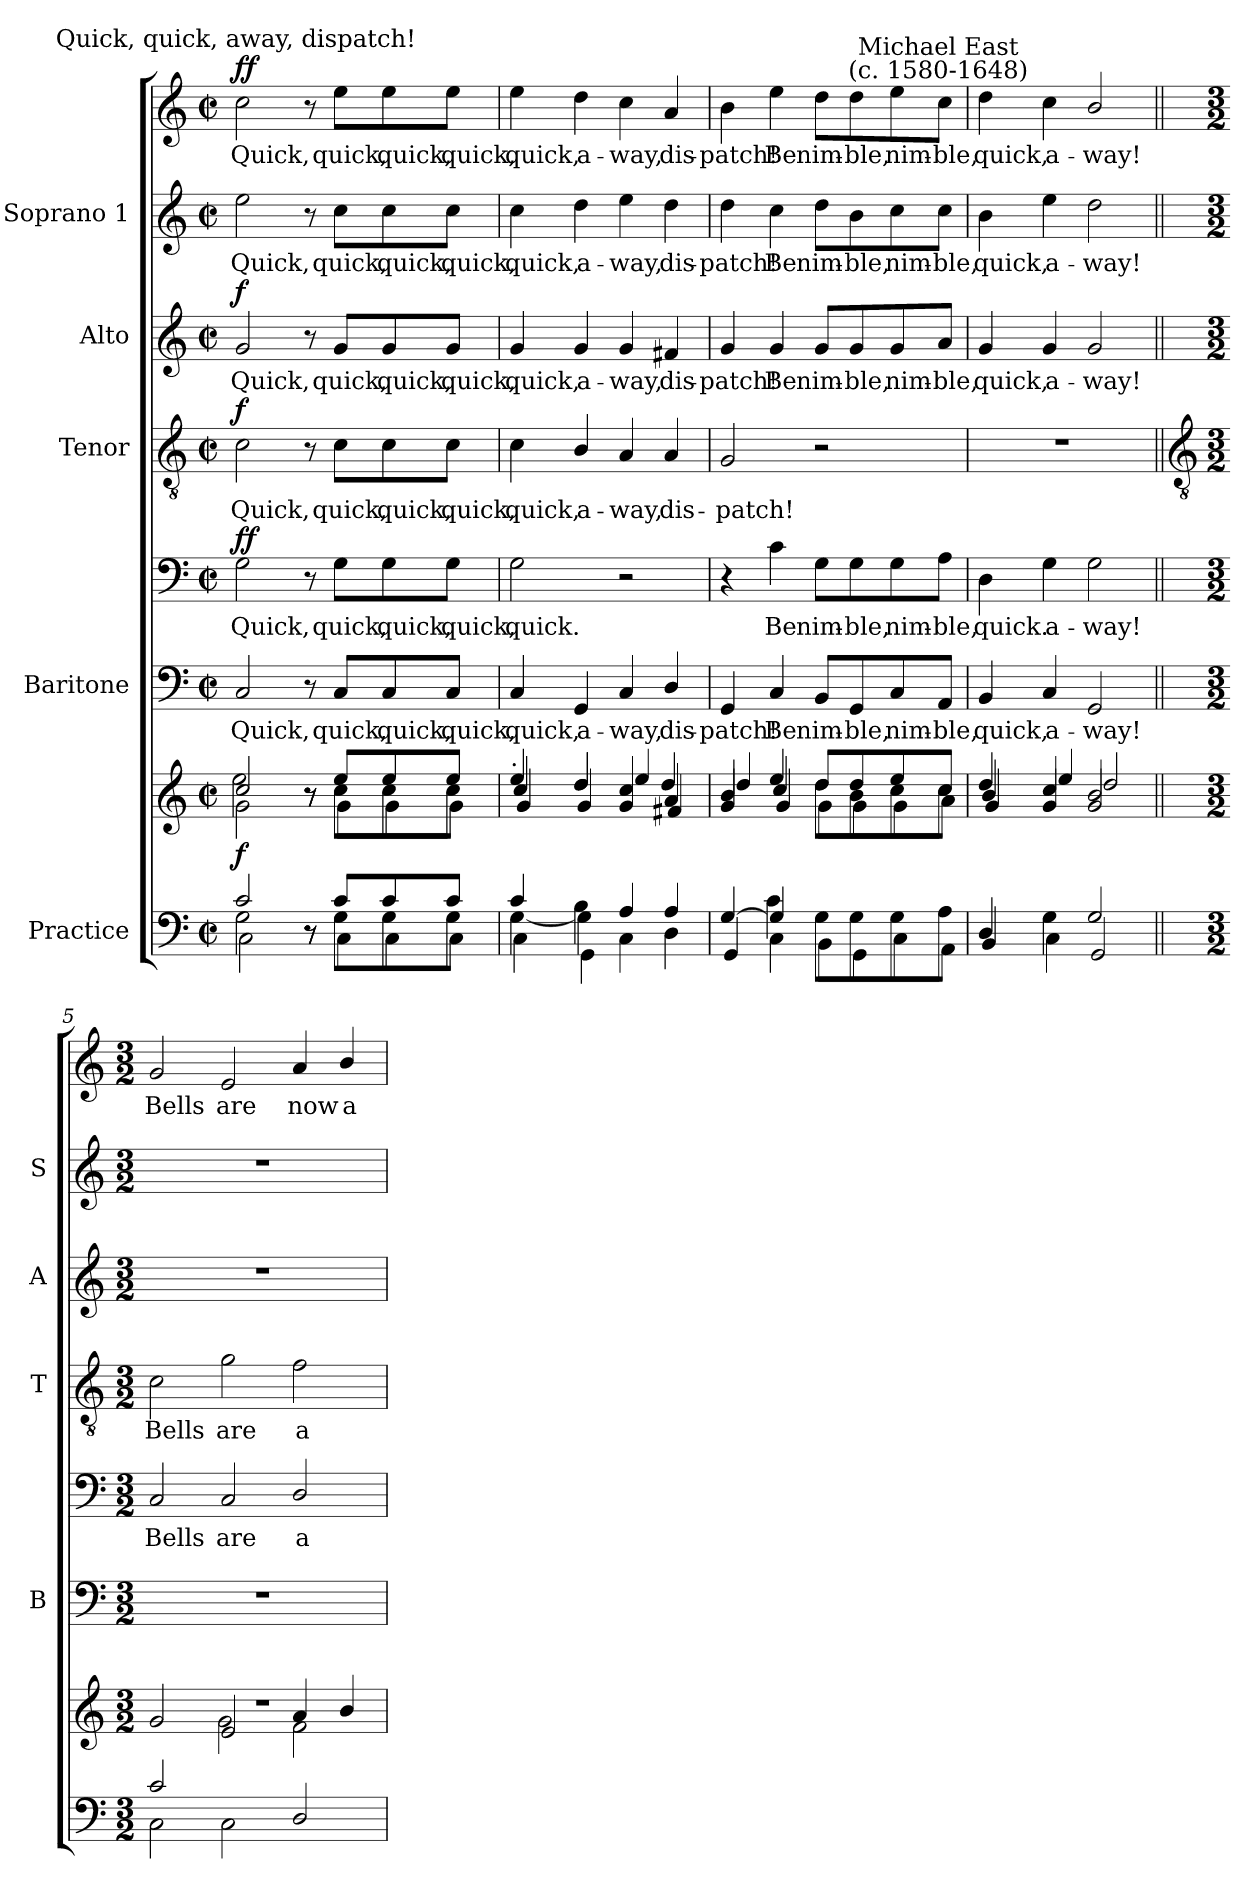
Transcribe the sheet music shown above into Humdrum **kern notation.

**kern	**kern	**dynam	**kern	**text	**kern	**text	**dynam	**kern	**text	**dynam	**kern	**text	**dynam	**kern	**text	**kern	**text	**dynam
*part5	*part5	*part5	*part4	*part4	*part4	*part4	*part4	*part3	*part3	*part3	*part2	*part2	*part2	*part1	*part1	*part1	*part1	*part1
*staff8	*staff7	*staff7/8	*staff6	*staff6	*staff5	*staff5	*staff5/6	*staff4	*staff4	*staff4	*staff3	*staff3	*staff3	*staff2	*staff2	*staff1	*staff1	*staff1/2
*I"Practice	*	*	*I"Baritone	*	*	*	*	*I"Tenor	*	*	*I"Alto	*	*	*I"Soprano 1	*	*	*	*
*	*	*	*I'B	*	*	*	*	*I'T	*	*	*I'A	*	*	*I'S	*	*	*	*
*clefF4	*clefG2	*	*clefF4	*	*clefF4	*	*	*clefGv2	*	*	*clefG2	*	*	*clefG2	*	*clefG2	*	*
*k[]	*k[]	*	*k[]	*	*k[]	*	*	*k[]	*	*	*k[]	*	*	*k[]	*	*k[]	*	*
*C:	*C:	*	*C:	*	*C:	*	*	*C:	*	*	*C:	*	*	*C:	*	*C:	*	*
*M2/2	*M2/2	*	*M2/2	*	*M2/2	*	*	*M2/2	*	*	*M2/2	*	*	*M2/2	*	*M2/2	*	*
*met(c|)	*met(c|)	*	*met(c|)	*	*met(c|)	*	*	*met(c|)	*	*	*met(c|)	*	*	*met(c|)	*	*met(c|)	*	*
=1	=1	=1	=1	=1	=1	=1	=1	=1	=1	=1	=1	=1	=1	=1	=1	=1	=1	=1
*^	*^	*	*	*	*	*	*	*	*	*	*	*	*	*	*	*	*	*
*	*^	*	*^	*	*	*	*	*	*	*	*	*	*	*	*	*	*	*	*	*
!	!	!	!	!	!	!	!	!	!	!	!	!	!	!	!	!	!	!	!	!LO:TX:a:cj:t=Quick, quick, away, dispatch!	!	!
!	!	!	!	!	!	!LO:DY:b	!	!LO:LY:b	!	!LO:LY:b	!LO:DY:b=2	!	!LO:LY:b	!	!	!LO:LY:b	!	!	!LO:LY:b	!	!LO:LY:b	!
!	!	!	!	!	!	!	!	!	!	!	!LO:DY:n=1:b	!	!	!LO:DY:b	!	!	!LO:DY:b	!	!	!	!	!LO:DY:b=2
!	!	!	!	!	!	!	!	!	!	!	!	!	!	!	!	!	!	!	!	!	!	!LO:DY:n=1:b
2c	2G	2C\	2cc	2ee	2g\	f	2C	Quick,	2G	Quick,	f f	2c	Quick,	f	2g	Quick,	f	2ee	Quick,	2cc	Quick,	f f
8r	8r	8r	8r	8r	8r	.	8r	.	8r	.	.	8r	.	.	8r	.	.	8r	.	8r	.	.
!	!	!	!	!	!	!	!	!LO:LY:b	!	!LO:LY:b	!	!	!LO:LY:b	!	!	!LO:LY:b	!	!	!LO:LY:b	!	!LO:LY:b	!
8cL	8GL	8C\L	8eeL	8ccL	8g\L	.	8C/L	quick,	8G\L	quick,	.	8c\L	quick,	.	8g/L	quick,	.	8cc\L	quick,	8ee\L	quick,	.
!	!	!	!	!	!	!	!	!LO:LY:b	!	!LO:LY:b	!	!	!LO:LY:b	!	!	!LO:LY:b	!	!	!LO:LY:b	!	!LO:LY:b	!
8c	8G	8C\	8ee	8cc	8g\	.	8C/	quick,	8G\	quick,	.	8c\	quick,	.	8g/	quick,	.	8cc\	quick,	8ee\	quick,	.
!	!	!	!	!	!	!	!	!LO:LY:b	!	!LO:LY:b	!	!	!LO:LY:b	!	!	!LO:LY:b	!	!	!LO:LY:b	!	!LO:LY:b	!
8cJ	8GJ	8C\J	8eeJ	8ccJ	8g\J	.	8C/J	quick,	8G\J	quick,	.	8c\J	quick,	.	8g/J	quick,	.	8cc\J	quick,	8ee\J	quick,	.
=2	=2	=2	=2	=2	=2	=2	=2	=2	=2	=2	=2	=2	=2	=2	=2	=2	=2	=2	=2	=2	=2	=2
!	!	!	!LO:TX:a:t=.	!	!	!	!	!	!	!	!	!	!	!	!	!	!	!	!	!	!	!
!	!	!	!	!	!	!	!	!LO:LY:b	!	!LO:LY:b	!	!	!LO:LY:b	!	!	!LO:LY:b	!	!	!LO:LY:b	!	!LO:LY:b	!
4c	[4G\	4C\	4ee/	4cc/	4g	.	4C	quick,	2G	quick.	.	4c	quick,	.	4g	quick,	.	4cc	-quick,	4ee	quick,	.
!	!	!	!	!	!	!	!	!LO:LY:b	!	!	!	!	!LO:LY:b	!	!	!LO:LY:b	!	!	!LO:LY:b	!	!LO:LY:b	!
4B\	4G]	4GG\	4dd/	4dd/	4g	.	4GG	a-	.	.	.	4B/	a-	.	4g	a-	.	4dd	a-	4dd	a-	.
!	!	!	!	!	!	!	!	!LO:LY:b	!	!	!	!	!LO:LY:b	!	!	!LO:LY:b	!	!	!LO:LY:b	!	!LO:LY:b	!
4A	2ryy	4C\	4cc/	4ee/	4g	.	4C	-way,	2r	.	.	4A	-way,	.	4g	-way,	.	4ee	-way,	4cc	-way,	.
!	!	!	!	!	!	!	!	!LO:LY:b	!	!	!	!	!LO:LY:b	!	!	!LO:LY:b	!	!	!LO:LY:b	!	!LO:LY:b	!
4A	.	4D\	4a/	4dd/	4f#X	.	4D/	dis-	.	.	.	4A	dis-	.	4f#X	dis-	.	4dd	dis-	4a	dis-	.
=3	=3	=3	=3	=3	=3	=3	=3	=3	=3	=3	=3	=3	=3	=3	=3	=3	=3	=3	=3	=3	=3	=3
!	!	!	!	!	!	!	!	!LO:LY:b	!	!	!	!	!LO:LY:b	!	!	!LO:LY:b	!	!	!LO:LY:b	!	!LO:LY:b	!
[4G/	4ryy	4GG	4b/	4dd/	4g	.	4GG	patch!	4r	.	.	2G	-patch!	.	4g	-patch!	.	4dd	patch!	4b	-patch!	.
!	!	!	!	!	!	!	!	!LO:LY:b	!	!LO:LY:b	!	!	!	!	!	!LO:LY:b	!	!	!LO:LY:b	!	!LO:LY:b	!
4G]	4c	4C\	4ee/	4cc/	4g	.	4C	Be	4c	-Be	.	.	.	.	4g	Be	.	4cc	Be	4ee	Be	.
!	!	!	!	!	!	!	!	!LO:LY:b	!	!LO:LY:b	!	!	!	!	!	!LO:LY:b	!	!	!LO:LY:b	!	!LO:LY:b	!
2ryy	8GL	8BB\L	8ddL	8ddL	8g\L	.	8BB/L	nim-	8G\L	nim-	.	2r	.	.	8g/L	nim-	.	8dd\L	nim-	8dd\L	nim-	.
!	!	!	!	!	!	!	!	!LO:LY:b	!	!LO:LY:b	!	!	!	!	!	!LO:LY:b	!	!	!LO:LY:b	!	!LO:LY:b	!
.	8G	8GG\	8dd	8b	8g\	.	8GG/	-ble,	8G\	-ble,	.	.	.	.	8g/	-ble,	.	8b\	-ble,	8dd\	-ble,	.
!	!	!	!	!	!	!	!	!LO:LY:b	!	!LO:LY:b	!	!	!	!	!	!LO:LY:b	!	!	!LO:LY:b	!	!LO:LY:b	!
.	8G	8C\	8ee	8cc	8g\	.	8C/	nim-	8G\	nim-	.	.	.	.	8g/	nim-	.	8cc\	nim-	8ee\	nim-	.
!	!	!	!	!	!	!	!	!	!	!	!	!	!	!	!	!	!	!	!	!LO:TX:a:cj:t=Michael East\n(c. 1580-1648)	!	!
!	!	!	!	!	!	!	!	!LO:LY:b	!	!LO:LY:b	!	!	!	!	!	!LO:LY:b	!	!	!LO:LY:b	!	!LO:LY:b	!
.	8AJ	8AA\J	8ccJ	8ccJ	8a\J	.	8AA/J	-ble,	8A\J	-ble,	.	.	.	.	8a/J	-ble,	.	8cc\J	-ble,	8cc\J	-ble,	.
=4	=4	=4	=4	=4	=4	=4	=4	=4	=4	=4	=4	=4	=4	=4	=4	=4	=4	=4	=4	=4	=4	=4
!	!	!	!	!	!	!	!	!LO:LY:b	!	!LO:LY:b	!	!	!	!	!	!LO:LY:b	!	!	!LO:LY:b	!	!LO:LY:b	!
1ryy	4D/	4BB	4dd/	4b/	4g	.	4BB	quick,	4D	quick.	.	1r	.	.	4g	quick,	.	4b	quick,	4dd	quick,	.
!	!	!	!	!	!	!	!	!LO:LY:b	!	!LO:LY:b	!	!	!	!	!	!LO:LY:b	!	!	!LO:LY:b	!	!LO:LY:b	!
.	4G	4C\	4cc/	4ee/	4g	.	4C	a-	4G	a-	.	.	.	.	4g	a-	.	4ee	a-	4cc	a-	.
!	!	!	!	!	!	!	!	!LO:LY:b	!	!LO:LY:b	!	!	!	!	!	!LO:LY:b	!	!	!LO:LY:b	!	!LO:LY:b	!
.	2G/	2GG	2b/	2dd/	2g	.	2GG	-way!	2G	-way!	.	.	.	.	2g	-way!	.	2dd	-way!	2b/	-way!	.
*	*	*	*v	*v	*v	*	*	*	*	*	*	*	*	*	*	*	*	*	*	*	*	*
!!LO:LB:g=z
=5||	=5||	=5||	=5||	=5||	=5||	=5||	=5||	=5||	=5||	=5||	=5||	=5||	=5||	=5||	=5||	=5||	=5||	=5||	=5||	=5||
*	*	*	*	*	*	*	*	*	*	*clefGv2	*	*	*	*	*	*	*	*	*	*
*M3/2	*	*	*M3/2	*	*M3/2	*	*M3/2	*	*	*M3/2	*	*	*M3/2	*	*	*M3/2	*	*M3/2	*	*
*	*	*	*^	*	*	*	*	*	*	*	*	*	*	*	*	*	*	*	*	*
*	*	*	*	*^	*	*	*	*	*	*	*	*	*	*	*	*	*	*	*	*	*
!	!	!LO:N:vis=1	!	!LO:N:vis=1	!LO:N:vis=1	!	!LO:N:vis=1	!	!	!LO:LY:b	!	!	!LO:LY:b	!	!LO:N:vis=1	!	!	!LO:N:vis=1	!	!	!LO:LY:b	!
*	*	*	*	*	*^	*	*	*	*	*	*	*	*	*	*	*	*	*	*	*	*	*
2c	2C\	1.ryy	2g	1.r	1.ryy	2ryy	.	1.r	.	2C	Bells	.	2c	Bells	.	1.r	.	.	1.r	.	2g	Bells	.
!	!	!	!	!	!	!	!	!	!	!	!LO:LY:b	!	!	!LO:LY:b	!	!	!	!	!	!	!	!LO:LY:b	!
1ryy	2C	.	2e	.	.	2g	.	.	.	2C	are	.	2g	are	.	.	.	.	.	.	2e	are	.
!	!	!	!	!	!	!	!	!	!	!	!LO:LY:b	!	!	!LO:LY:b	!	!	!	!	!	!	!	!LO:LY:b	!
.	2D/	.	4a/	.	.	2f\	.	.	.	2D/	a-	.	2f	a-	.	.	.	.	.	.	4a	now	.
!	!	!	!	!	!	!	!	!	!	!	!	!	!	!	!	!	!	!	!	!	!	!LO:LY:b	!
.	.	.	4b/	.	.	.	.	.	.	.	.	.	.	.	.	.	.	.	.	.	4b/	a-	.
*v	*v	*v	*	*	*	*	*	*	*	*	*	*	*	*	*	*	*	*	*	*	*	*	*
*	*v	*v	*v	*v	*	*	*	*	*	*	*	*	*	*	*	*	*	*	*	*	*
=	=	=	=	=	=	=	=	=	=	=	=	=	=	=	=	=	=	=
*-	*-	*-	*-	*-	*-	*-	*-	*-	*-	*-	*-	*-	*-	*-	*-	*-	*-	*-
